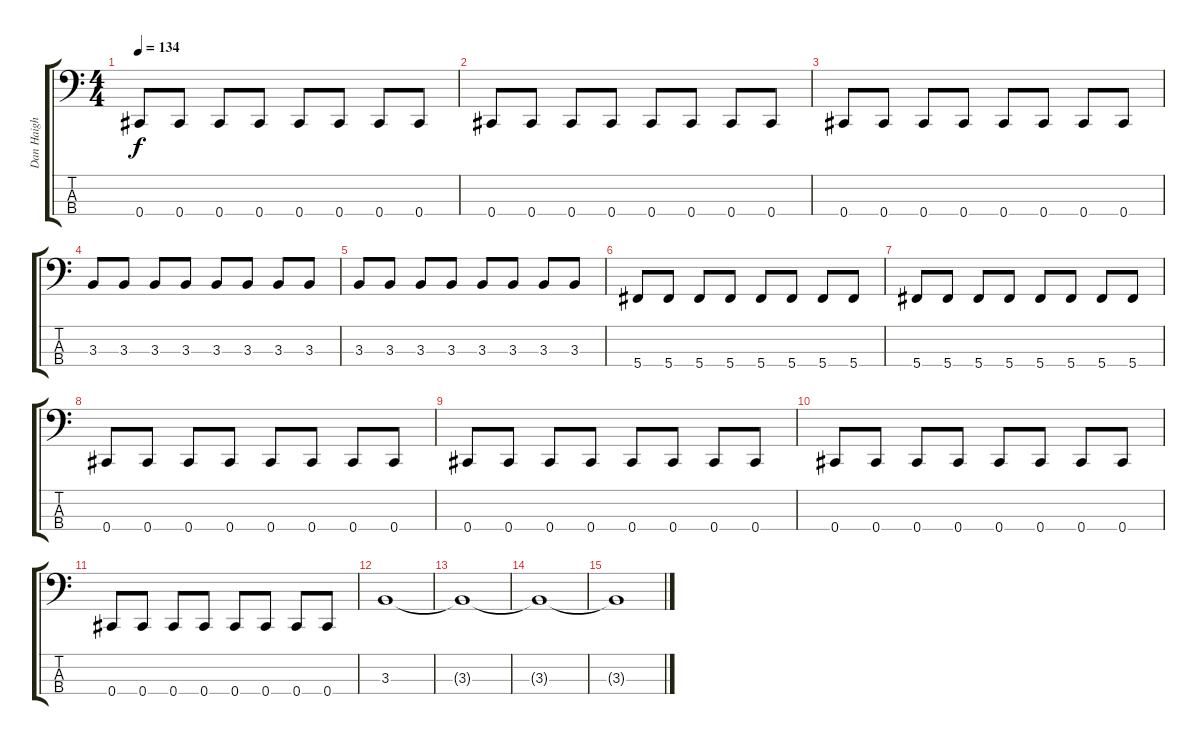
\track ("Dan Haigh" "Dan Haigh") {instrument electricbasspick}
\staff {score tabs}
\tuning (Gb2 Db2 Ab1 Db1) {hide}
\ts (4 4)
\tempo 134
\clef f4
\ks c
0.4.8{dy f} 0.4.8 0.4.8 0.4.8 0.4.8 0.4.8 0.4.8 0.4.8 |
0.4.8 0.4.8 0.4.8 0.4.8 0.4.8 0.4.8 0.4.8 0.4.8 |
0.4.8 0.4.8 0.4.8 0.4.8 0.4.8 0.4.8 0.4.8 0.4.8 |
3.3.8 3.3.8 3.3.8 3.3.8 3.3.8 3.3.8 3.3.8 3.3.8 |
3.3.8 3.3.8 3.3.8 3.3.8 3.3.8 3.3.8 3.3.8 3.3.8 |
5.4.8 5.4.8 5.4.8 5.4.8 5.4.8 5.4.8 5.4.8 5.4.8 |
5.4.8 5.4.8 5.4.8 5.4.8 5.4.8 5.4.8 5.4.8 5.4.8 |
0.4.8 0.4.8 0.4.8 0.4.8 0.4.8 0.4.8 0.4.8 0.4.8 |
0.4.8 0.4.8 0.4.8 0.4.8 0.4.8 0.4.8 0.4.8 0.4.8 |
0.4.8 0.4.8 0.4.8 0.4.8 0.4.8 0.4.8 0.4.8 0.4.8 |
0.4.8 0.4.8 0.4.8 0.4.8 0.4.8 0.4.8 0.4.8 0.4.8 |
3.3.1 |
3.3{t}.1 |
3.3{t}.1 |
3.3{t}.1
